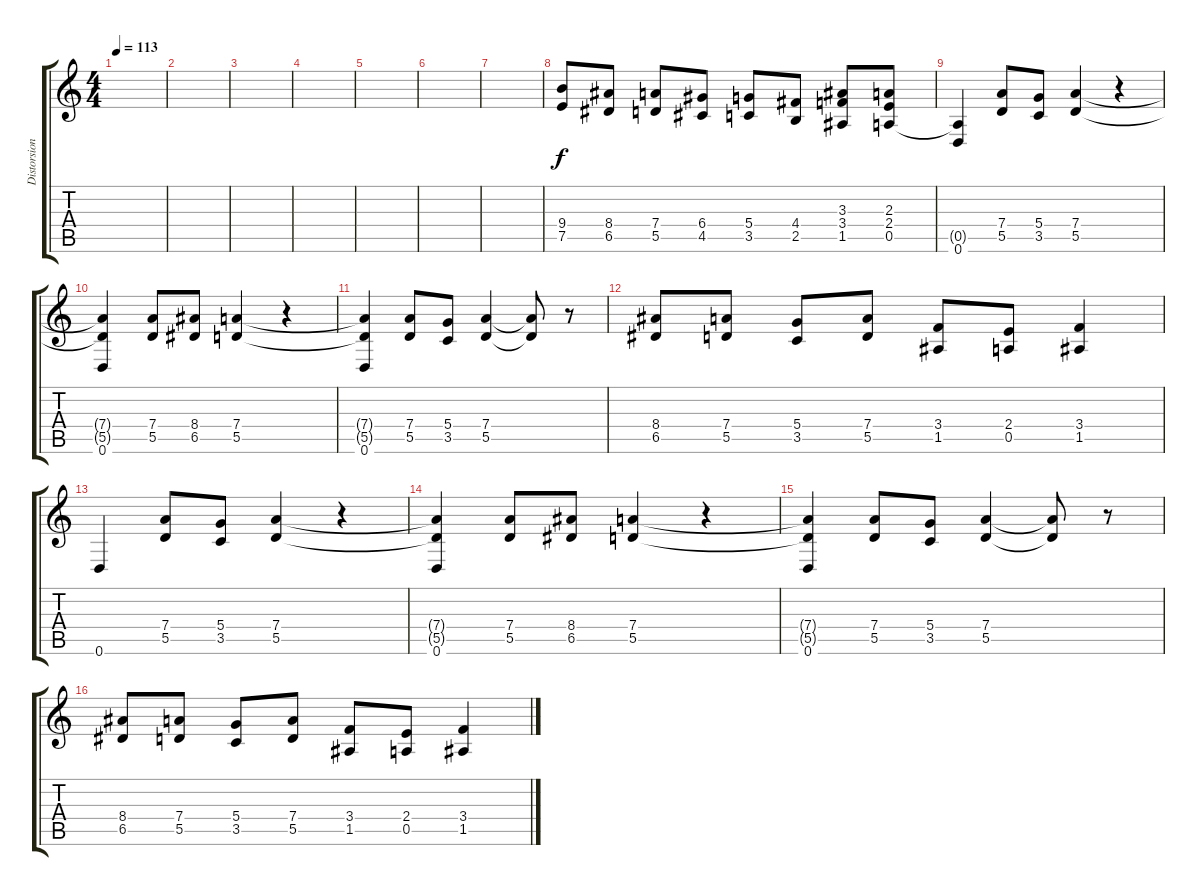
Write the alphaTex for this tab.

\track ("Distorsion Guitar" "Distorsion") {instrument overdrivenguitar}
\staff {score tabs}
\tuning (E4 B3 G3 D3 A2 D2) {hide}
\ts (4 4)
\tempo 113
\clef g2
\ks c
|
|
|
|
|
|
|
(9.4 7.5).8 (8.4 6.5).8 (7.4 5.5).8 (6.4 4.5).8 (5.4 3.5).8 (4.4 2.5).8 (3.3 3.4 1.5).8 (2.3 2.4 0.5).8 |
(0.5{t} 0.6).4 (7.4 5.5).8 (5.4 3.5).8 (7.4 5.5).4 r.4 |
(7.4{t} 5.5{t} 0.6).4 (7.4 5.5).8 (8.4 6.5).8 (7.4 5.5).4 r.4 |
(7.4{t} 5.5{t} 0.6).4 (7.4 5.5).8 (5.4 3.5).8 (7.4 5.5).4 (7.4{t} 5.5{t}).8 r.8 |
(8.4 6.5).8 (7.4 5.5).8 (5.4 3.5).8 (7.4 5.5).8 (3.4 1.5).8 (2.4 0.5).8 (3.4 1.5).4 |
0.6.4 (7.4 5.5).8 (5.4 3.5).8 (7.4 5.5).4 r.4 |
(7.4{t} 5.5{t} 0.6).4 (7.4 5.5).8 (8.4 6.5).8 (7.4 5.5).4 r.4 |
(7.4{t} 5.5{t} 0.6).4 (7.4 5.5).8 (5.4 3.5).8 (7.4 5.5).4 (7.4{t} 5.5{t}).8 r.8 |
(8.4 6.5).8 (7.4 5.5).8 (5.4 3.5).8 (7.4 5.5).8 (3.4 1.5).8 (2.4 0.5).8 (3.4 1.5).4
